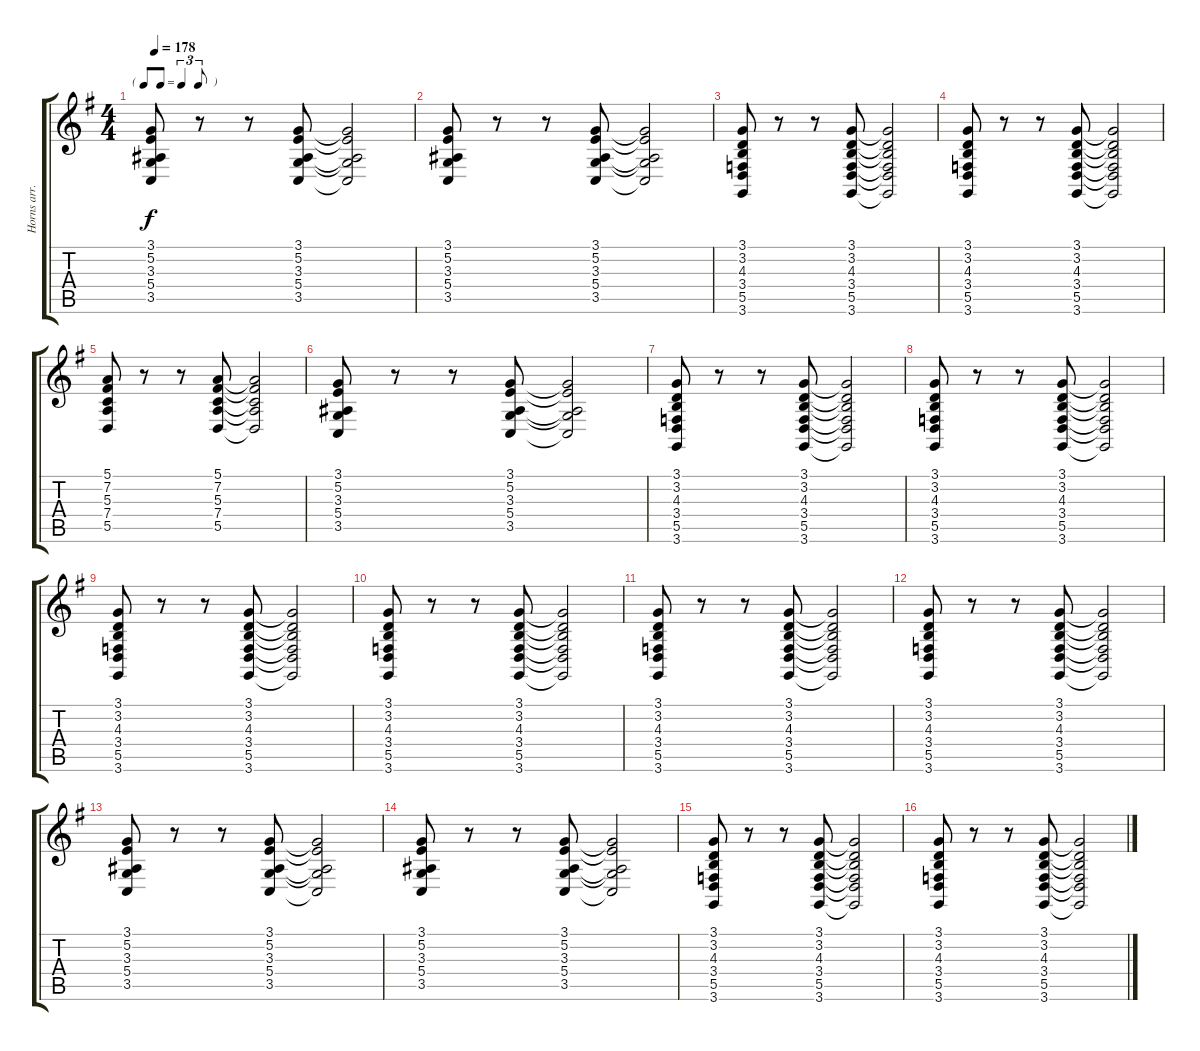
\track ("Horns arr. for Guitar" "Horns arr.") {instrument brasssection}
\staff {score tabs}
\tuning (E4 B3 G3 D3 A2 E2) {hide}
\ts (4 4)
\tf triplet8th
\tempo 178
\clef g2
\ks g
(3.1 5.2 3.3 5.4 3.5).8{dy f} r.8 r.8 (3.1 5.2 3.3 5.4 3.5).8 (3.1{t} 5.2{t} 3.3{t} 5.4{t} 3.5{t}).2 |
(3.1 5.2 3.3 5.4 3.5).8 r.8 r.8 (3.1 5.2 3.3 5.4 3.5).8 (3.1{t} 5.2{t} 3.3{t} 5.4{t} 3.5{t}).2 |
(3.1 3.2 4.3 3.4 5.5 3.6).8 r.8 r.8 (3.1 3.2 4.3 3.4 5.5 3.6).8 (3.1{t} 3.2{t} 4.3{t} 3.4{t} 5.5{t} 3.6{t}).2 |
(3.1 3.2 4.3 3.4 5.5 3.6).8 r.8 r.8 (3.1 3.2 4.3 3.4 5.5 3.6).8 (3.1{t} 3.2{t} 4.3{t} 3.4{t} 5.5{t} 3.6{t}).2 |
(5.1 7.2 5.3 7.4 5.5).8 r.8 r.8 (5.1 7.2 5.3 7.4 5.5).8 (5.1{t} 7.2{t} 5.3{t} 7.4{t} 5.5{t}).2 |
(3.1 5.2 3.3 5.4 3.5).8 r.8 r.8 (3.1 5.2 3.3 5.4 3.5).8 (3.1{t} 5.2{t} 3.3{t} 5.4{t} 3.5{t}).2 |
(3.1 3.2 4.3 3.4 5.5 3.6).8 r.8 r.8 (3.1 3.2 4.3 3.4 5.5 3.6).8 (3.1{t} 3.2{t} 4.3{t} 3.4{t} 5.5{t} 3.6{t}).2 |
(3.1 3.2 4.3 3.4 5.5 3.6).8 r.8 r.8 (3.1 3.2 4.3 3.4 5.5 3.6).8 (3.1{t} 3.2{t} 4.3{t} 3.4{t} 5.5{t} 3.6{t}).2 |
(3.1 3.2 4.3 3.4 5.5 3.6).8 r.8 r.8 (3.1 3.2 4.3 3.4 5.5 3.6).8 (3.1{t} 3.2{t} 4.3{t} 3.4{t} 5.5{t} 3.6{t}).2 |
(3.1 3.2 4.3 3.4 5.5 3.6).8 r.8 r.8 (3.1 3.2 4.3 3.4 5.5 3.6).8 (3.1{t} 3.2{t} 4.3{t} 3.4{t} 5.5{t} 3.6{t}).2 |
(3.1 3.2 4.3 3.4 5.5 3.6).8 r.8 r.8 (3.1 3.2 4.3 3.4 5.5 3.6).8 (3.1{t} 3.2{t} 4.3{t} 3.4{t} 5.5{t} 3.6{t}).2 |
(3.1 3.2 4.3 3.4 5.5 3.6).8 r.8 r.8 (3.1 3.2 4.3 3.4 5.5 3.6).8 (3.1{t} 3.2{t} 4.3{t} 3.4{t} 5.5{t} 3.6{t}).2 |
(3.1 5.2 3.3 5.4 3.5).8 r.8 r.8 (3.1 5.2 3.3 5.4 3.5).8 (3.1{t} 5.2{t} 3.3{t} 5.4{t} 3.5{t}).2 |
(3.1 5.2 3.3 5.4 3.5).8 r.8 r.8 (3.1 5.2 3.3 5.4 3.5).8 (3.1{t} 5.2{t} 3.3{t} 5.4{t} 3.5{t}).2 |
(3.1 3.2 4.3 3.4 5.5 3.6).8 r.8 r.8 (3.1 3.2 4.3 3.4 5.5 3.6).8 (3.1{t} 3.2{t} 4.3{t} 3.4{t} 5.5{t} 3.6{t}).2 |
(3.1 3.2 4.3 3.4 5.5 3.6).8 r.8 r.8 (3.1 3.2 4.3 3.4 5.5 3.6).8 (3.1{t} 3.2{t} 4.3{t} 3.4{t} 5.5{t} 3.6{t}).2
